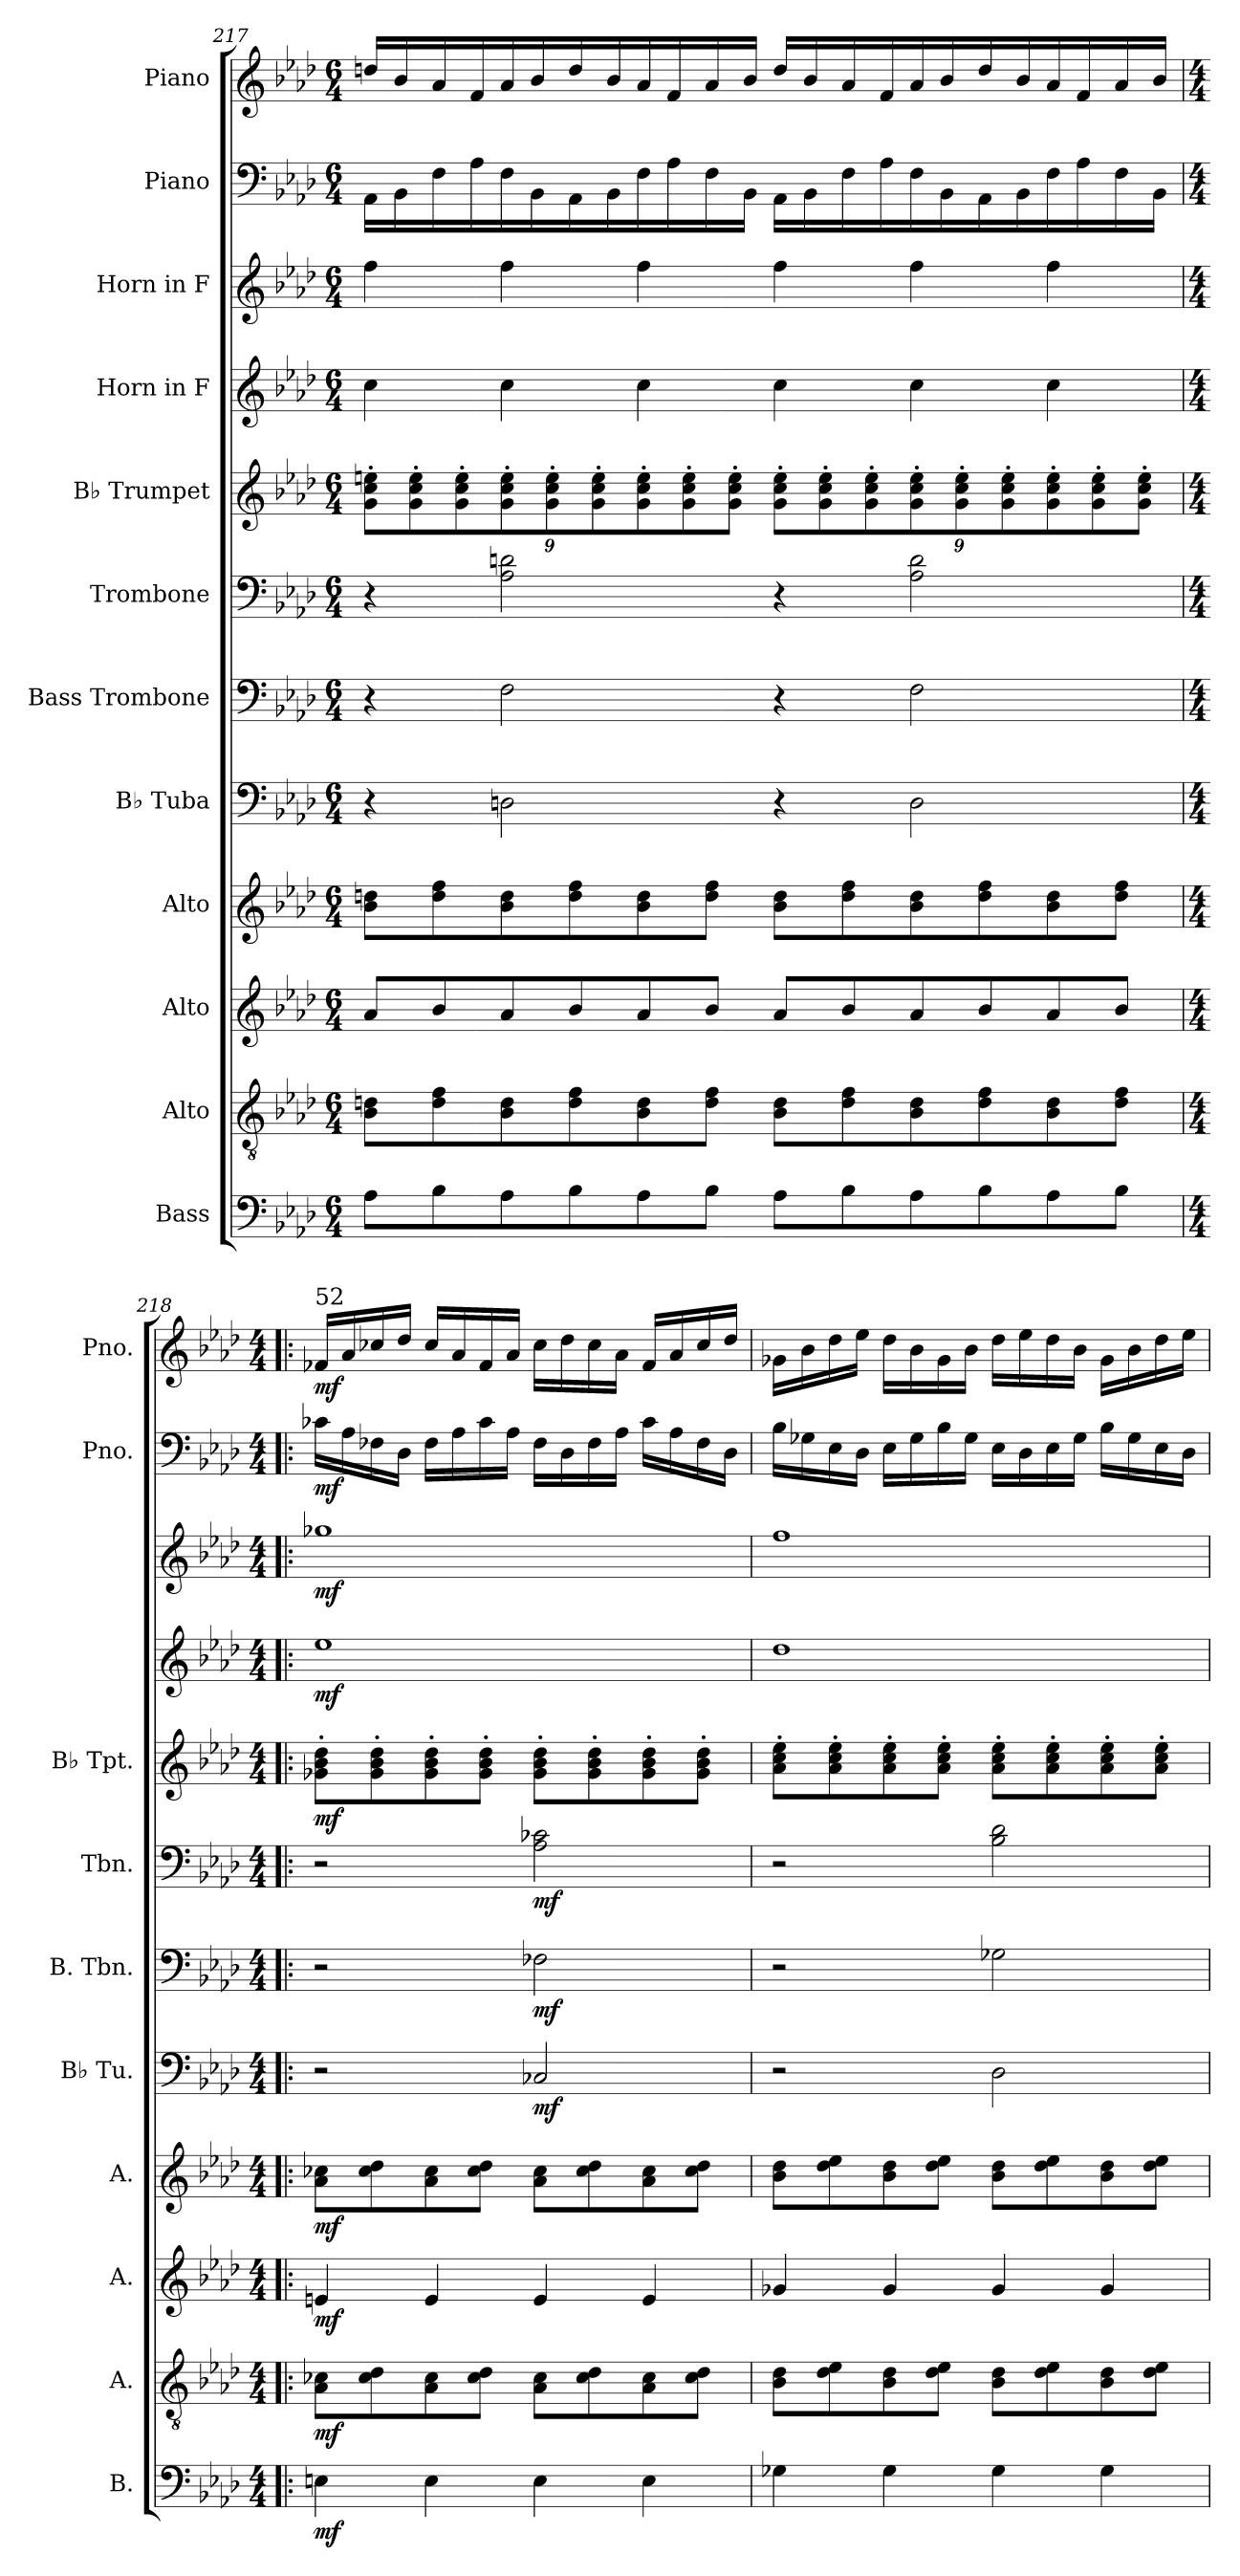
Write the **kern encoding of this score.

**kern	**dynam	**kern	**dynam	**kern	**dynam	**kern	**dynam	**kern	**dynam	**kern	**dynam	**kern	**dynam	**kern	**dynam	**kern	**dynam	**kern	**dynam	**kern	**dynam	**kern	**dynam
*part12	*part12	*part11	*part11	*part10	*part10	*part9	*part9	*part8	*part8	*part7	*part7	*part6	*part6	*part5	*part5	*part4	*part4	*part3	*part3	*part2	*part2	*part1	*part1
*staff12	*staff12	*staff11	*staff11	*staff10	*staff10	*staff9	*staff9	*staff8	*staff8	*staff7	*staff7	*staff6	*staff6	*staff5	*staff5	*staff4	*staff4	*staff3	*staff3	*staff2	*staff2	*staff1	*staff1
*I"Bass	*	*I"Alto	*	*I"Alto	*	*I"Alto	*	*I"B♭ Tuba	*	*I"Bass Trombone	*	*I"Trombone	*	*I"B♭ Trumpet	*	*I"Horn in F	*	*I"Horn in F	*	*I"Piano	*	*I"Piano	*
*I'B.	*	*I'A.	*	*I'A.	*	*I'A.	*	*I'B♭ Tu.	*	*I'B. Tbn.	*	*I'Tbn.	*	*I'B♭ Tpt.	*	*	*	*	*	*I'Pno.	*	*I'Pno.	*
!!LO:PB:g=z
*clefF4	*	*clefGv2	*	*clefG2	*	*clefG2	*	*clefF4	*	*clefF4	*	*clefF4	*	*clefG2	*	*clefG2	*	*clefG2	*	*clefF4	*	*clefG2	*
*	*	*	*	*	*	*	*	*	*	*	*	*	*	*ITrd1c2	*	*ITrd4c7	*	*ITrd4c7	*	*	*	*	*
*k[b-e-a-d-]	*	*k[b-e-a-d-]	*	*k[b-e-a-d-]	*	*k[b-e-a-d-]	*	*k[b-e-a-d-]	*	*k[b-e-a-d-]	*	*k[b-e-a-d-]	*	*k[b-e-a-d-g-c-]	*	*k[b-e-a-d-g-]	*	*k[b-e-a-d-g-]	*	*k[b-e-a-d-]	*	*k[b-e-a-d-]	*
*M6/4	*	*M6/4	*	*M6/4	*	*M6/4	*	*M6/4	*	*M6/4	*	*M6/4	*	*M6/4	*	*M6/4	*	*M6/4	*	*M6/4	*	*M6/4	*
*	*	*	*	*	*	*	*	*	*	*	*	*	*	*Xbrackettup	*	*	*	*	*	*	*	*	*
=217	=217	=217	=217	=217	=217	=217	=217	=217	=217	=217	=217	=217	=217	=217	=217	=217	=217	=217	=217	=217	=217	=217	=217
8A-\L	.	8B-\ 8dn\L	.	8a-/L	.	8b-\ 8ddn\L	.	4r	.	4r	.	4r	.	12f\' 12b-\' 12ddn\'L	.	4f\	.	4b-\	.	16AA-\LL	.	16ddn/LL	.
.	.	.	.	.	.	.	.	.	.	.	.	.	.	.	.	.	.	.	.	16BB-\	.	16b-/	.
.	.	.	.	.	.	.	.	.	.	.	.	.	.	12f\' 12b-\' 12dd\'	.	.	.	.	.	.	.	.	.
8B-\	.	8d\ 8f\	.	8b-/	.	8dd\ 8ff\	.	.	.	.	.	.	.	.	.	.	.	.	.	16F\	.	16a-/	.
.	.	.	.	.	.	.	.	.	.	.	.	.	.	12f\' 12b-\' 12dd\'	.	.	.	.	.	.	.	.	.
.	.	.	.	.	.	.	.	.	.	.	.	.	.	.	.	.	.	.	.	16A-\	.	16f/	.
8A-\	.	8B-\ 8d\	.	8a-/	.	8b-\ 8dd\	.	2Dn\	.	2F\	.	2A-\ 2dn\	.	12f\' 12b-\' 12dd\'	.	4f\	.	4b-\	.	16F\	.	16a-/	.
.	.	.	.	.	.	.	.	.	.	.	.	.	.	.	.	.	.	.	.	16BB-\	.	16b-/	.
.	.	.	.	.	.	.	.	.	.	.	.	.	.	12f\' 12b-\' 12dd\'	.	.	.	.	.	.	.	.	.
8B-\	.	8d\ 8f\	.	8b-/	.	8dd\ 8ff\	.	.	.	.	.	.	.	.	.	.	.	.	.	16AA-\	.	16dd/	.
.	.	.	.	.	.	.	.	.	.	.	.	.	.	12f\' 12b-\' 12dd\'	.	.	.	.	.	.	.	.	.
.	.	.	.	.	.	.	.	.	.	.	.	.	.	.	.	.	.	.	.	16BB-\	.	16b-/	.
8A-\	.	8B-\ 8d\	.	8a-/	.	8b-\ 8dd\	.	.	.	.	.	.	.	12f\' 12b-\' 12dd\'	.	4f\	.	4b-\	.	16F\	.	16a-/	.
.	.	.	.	.	.	.	.	.	.	.	.	.	.	.	.	.	.	.	.	16A-\	.	16f/	.
.	.	.	.	.	.	.	.	.	.	.	.	.	.	12f\' 12b-\' 12dd\'	.	.	.	.	.	.	.	.	.
8B-\J	.	8d\ 8f\J	.	8b-/J	.	8dd\ 8ff\J	.	.	.	.	.	.	.	.	.	.	.	.	.	16F\	.	16a-/	.
.	.	.	.	.	.	.	.	.	.	.	.	.	.	12f\' 12b-\' 12dd\'J	.	.	.	.	.	.	.	.	.
.	.	.	.	.	.	.	.	.	.	.	.	.	.	.	.	.	.	.	.	16BB-\JJ	.	16b-/JJ	.
8A-\L	.	8B-\ 8d\L	.	8a-/L	.	8b-\ 8dd\L	.	4r	.	4r	.	4r	.	12f\' 12b-\' 12dd\'L	.	4f\	.	4b-\	.	16AA-\LL	.	16dd/LL	.
.	.	.	.	.	.	.	.	.	.	.	.	.	.	.	.	.	.	.	.	16BB-\	.	16b-/	.
.	.	.	.	.	.	.	.	.	.	.	.	.	.	12f\' 12b-\' 12dd\'	.	.	.	.	.	.	.	.	.
8B-\	.	8d\ 8f\	.	8b-/	.	8dd\ 8ff\	.	.	.	.	.	.	.	.	.	.	.	.	.	16F\	.	16a-/	.
.	.	.	.	.	.	.	.	.	.	.	.	.	.	12f\' 12b-\' 12dd\'	.	.	.	.	.	.	.	.	.
.	.	.	.	.	.	.	.	.	.	.	.	.	.	.	.	.	.	.	.	16A-\	.	16f/	.
8A-\	.	8B-\ 8d\	.	8a-/	.	8b-\ 8dd\	.	2D\	.	2F\	.	2A-\ 2d\	.	12f\' 12b-\' 12dd\'	.	4f\	.	4b-\	.	16F\	.	16a-/	.
.	.	.	.	.	.	.	.	.	.	.	.	.	.	.	.	.	.	.	.	16BB-\	.	16b-/	.
.	.	.	.	.	.	.	.	.	.	.	.	.	.	12f\' 12b-\' 12dd\'	.	.	.	.	.	.	.	.	.
8B-\	.	8d\ 8f\	.	8b-/	.	8dd\ 8ff\	.	.	.	.	.	.	.	.	.	.	.	.	.	16AA-\	.	16dd/	.
.	.	.	.	.	.	.	.	.	.	.	.	.	.	12f\' 12b-\' 12dd\'	.	.	.	.	.	.	.	.	.
.	.	.	.	.	.	.	.	.	.	.	.	.	.	.	.	.	.	.	.	16BB-\	.	16b-/	.
8A-\	.	8B-\ 8d\	.	8a-/	.	8b-\ 8dd\	.	.	.	.	.	.	.	12f\' 12b-\' 12dd\'	.	4f\	.	4b-\	.	16F\	.	16a-/	.
.	.	.	.	.	.	.	.	.	.	.	.	.	.	.	.	.	.	.	.	16A-\	.	16f/	.
.	.	.	.	.	.	.	.	.	.	.	.	.	.	12f\' 12b-\' 12dd\'	.	.	.	.	.	.	.	.	.
8B-\J	.	8d\ 8f\J	.	8b-/J	.	8dd\ 8ff\J	.	.	.	.	.	.	.	.	.	.	.	.	.	16F\	.	16a-/	.
.	.	.	.	.	.	.	.	.	.	.	.	.	.	12f\' 12b-\' 12dd\'J	.	.	.	.	.	.	.	.	.
.	.	.	.	.	.	.	.	.	.	.	.	.	.	.	.	.	.	.	.	16BB-\JJ	.	16b-/JJ	.
!!LO:PB:g=z
=218!|:	=218!|:	=218!|:	=218!|:	=218!|:	=218!|:	=218!|:	=218!|:	=218!|:	=218!|:	=218!|:	=218!|:	=218!|:	=218!|:	=218!|:	=218!|:	=218!|:	=218!|:	=218!|:	=218!|:	=218!|:	=218!|:	=218!|:	=218!|:
*M4/4	*	*M4/4	*	*M4/4	*	*M4/4	*	*M4/4	*	*M4/4	*	*M4/4	*	*M4/4	*	*M4/4	*	*M4/4	*	*M4/4	*	*M4/4	*
!	!	!	!	!	!	!	!	!	!	!	!	!	!	!	!	!	!	!	!	!	!	!LO:TX:a:t=52	!
!	!LO:DY:b	!	!LO:DY:b	!	!LO:DY:b	!	!LO:DY:b	!	!	!	!	!	!	!	!LO:DY:b	!	!LO:DY:b	!	!LO:DY:b	!	!LO:DY:b	!	!LO:DY:b
4En\	mf	8A-\ 8c-X\L	mf	4en/	mf	8a-\ 8cc-X\L	mf	2r	.	2r	.	2r	.	8f-X\' 8a-\' 8cc-\'L	mf	1a-	mf	1cc-X	mf	16c-X\LL	mf	16f-X/LL	mf
.	.	.	.	.	.	.	.	.	.	.	.	.	.	.	.	.	.	.	.	16A-\	.	16a-/	.
.	.	8c-\ 8d-\	.	.	.	8cc-\ 8dd-\	.	.	.	.	.	.	.	8f-\' 8a-\' 8cc-\'	.	.	.	.	.	16F-X\	.	16cc-X/	.
.	.	.	.	.	.	.	.	.	.	.	.	.	.	.	.	.	.	.	.	16D-\JJ	.	16dd-/JJ	.
4E\	.	8A-\ 8c-\	.	4e/	.	8a-\ 8cc-\	.	.	.	.	.	.	.	8f-\' 8a-\' 8cc-\'	.	.	.	.	.	16F-\LL	.	16cc-/LL	.
.	.	.	.	.	.	.	.	.	.	.	.	.	.	.	.	.	.	.	.	16A-\	.	16a-/	.
.	.	8c-\ 8d-\J	.	.	.	8cc-\ 8dd-\J	.	.	.	.	.	.	.	8f-\' 8a-\' 8cc-\'J	.	.	.	.	.	16c-\	.	16f-/	.
.	.	.	.	.	.	.	.	.	.	.	.	.	.	.	.	.	.	.	.	16A-\JJ	.	16a-/JJ	.
!	!	!	!	!	!	!	!	!	!LO:DY:b	!	!LO:DY:b	!	!LO:DY:b	!	!	!	!	!	!	!	!	!	!
4E\	.	8A-\ 8c-\L	.	4e/	.	8a-\ 8cc-\L	.	2C-X/	mf	2F-X\	mf	2A-\ 2c-X\	mf	8f-\' 8a-\' 8cc-\'L	.	.	.	.	.	16F-\LL	.	16cc-\LL	.
.	.	.	.	.	.	.	.	.	.	.	.	.	.	.	.	.	.	.	.	16D-\	.	16dd-\	.
.	.	8c-\ 8d-\	.	.	.	8cc-\ 8dd-\	.	.	.	.	.	.	.	8f-\' 8a-\' 8cc-\'	.	.	.	.	.	16F-\	.	16cc-\	.
.	.	.	.	.	.	.	.	.	.	.	.	.	.	.	.	.	.	.	.	16A-\JJ	.	16a-\JJ	.
4E\	.	8A-\ 8c-\	.	4e/	.	8a-\ 8cc-\	.	.	.	.	.	.	.	8f-\' 8a-\' 8cc-\'	.	.	.	.	.	16c-\LL	.	16f-/LL	.
.	.	.	.	.	.	.	.	.	.	.	.	.	.	.	.	.	.	.	.	16A-\	.	16a-/	.
.	.	8c-\ 8d-\J	.	.	.	8cc-\ 8dd-\J	.	.	.	.	.	.	.	8f-\' 8a-\' 8cc-\'J	.	.	.	.	.	16F-\	.	16cc-/	.
.	.	.	.	.	.	.	.	.	.	.	.	.	.	.	.	.	.	.	.	16D-\JJ	.	16dd-/JJ	.
=219	=219	=219	=219	=219	=219	=219	=219	=219	=219	=219	=219	=219	=219	=219	=219	=219	=219	=219	=219	=219	=219	=219	=219
4G-X\	.	8B-\ 8d-\L	.	4g-X/	.	8b-\ 8dd-\L	.	2r	.	2r	.	2r	.	8g-\' 8b-\' 8dd-\'L	.	1g-	.	1b-	.	16B-\LL	.	16g-X\LL	.
.	.	.	.	.	.	.	.	.	.	.	.	.	.	.	.	.	.	.	.	16G-X\	.	16b-\	.
.	.	8d-\ 8e-\	.	.	.	8dd-\ 8ee-\	.	.	.	.	.	.	.	8g-\' 8b-\' 8dd-\'	.	.	.	.	.	16E-\	.	16dd-\	.
.	.	.	.	.	.	.	.	.	.	.	.	.	.	.	.	.	.	.	.	16D-\JJ	.	16ee-\JJ	.
4G-\	.	8B-\ 8d-\	.	4g-/	.	8b-\ 8dd-\	.	.	.	.	.	.	.	8g-\' 8b-\' 8dd-\'	.	.	.	.	.	16E-\LL	.	16dd-\LL	.
.	.	.	.	.	.	.	.	.	.	.	.	.	.	.	.	.	.	.	.	16G-\	.	16b-\	.
.	.	8d-\ 8e-\J	.	.	.	8dd-\ 8ee-\J	.	.	.	.	.	.	.	8g-\' 8b-\' 8dd-\'J	.	.	.	.	.	16B-\	.	16g-\	.
.	.	.	.	.	.	.	.	.	.	.	.	.	.	.	.	.	.	.	.	16G-\JJ	.	16b-\JJ	.
4G-\	.	8B-\ 8d-\L	.	4g-/	.	8b-\ 8dd-\L	.	2D-\	.	2G-X\	.	2B-\ 2d-\	.	8g-\' 8b-\' 8dd-\'L	.	.	.	.	.	16E-\LL	.	16dd-\LL	.
.	.	.	.	.	.	.	.	.	.	.	.	.	.	.	.	.	.	.	.	16D-\	.	16ee-\	.
.	.	8d-\ 8e-\	.	.	.	8dd-\ 8ee-\	.	.	.	.	.	.	.	8g-\' 8b-\' 8dd-\'	.	.	.	.	.	16E-\	.	16dd-\	.
.	.	.	.	.	.	.	.	.	.	.	.	.	.	.	.	.	.	.	.	16G-\JJ	.	16b-\JJ	.
4G-\	.	8B-\ 8d-\	.	4g-/	.	8b-\ 8dd-\	.	.	.	.	.	.	.	8g-\' 8b-\' 8dd-\'	.	.	.	.	.	16B-\LL	.	16g-\LL	.
.	.	.	.	.	.	.	.	.	.	.	.	.	.	.	.	.	.	.	.	16G-\	.	16b-\	.
.	.	8d-\ 8e-\J	.	.	.	8dd-\ 8ee-\J	.	.	.	.	.	.	.	8g-\' 8b-\' 8dd-\'J	.	.	.	.	.	16E-\	.	16dd-\	.
.	.	.	.	.	.	.	.	.	.	.	.	.	.	.	.	.	.	.	.	16D-\JJ	.	16ee-\JJ	.
=	=	=	=	=	=	=	=	=	=	=	=	=	=	=	=	=	=	=	=	=	=	=	=
*-	*-	*-	*-	*-	*-	*-	*-	*-	*-	*-	*-	*-	*-	*-	*-	*-	*-	*-	*-	*-	*-	*-	*-
